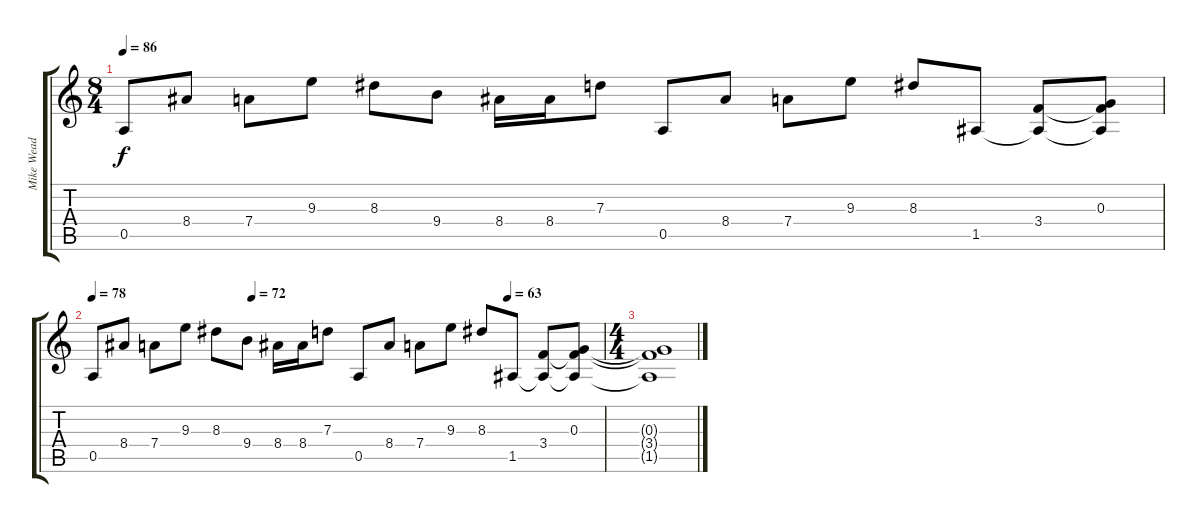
\track ("Mike Wead" "Mike Wead") {instrument distortionguitar}
\staff {score tabs}
\tuning (E4 B3 G3 D3 A2 E2) {hide}
\ts (8 4)
\tempo 86
\clef g2
\ks c
0.5.8{dy f} 8.4.8 7.4.8 9.3.8 8.3.8 9.4.8 8.4.16 8.4.16 7.3.8 0.5.8 8.4.8 7.4.8 9.3.8 8.3.8 1.5.8 (3.4 1.5{t}).8 (0.3 3.4{t} 1.5{t}).8 |
\tempo 78
\tempo (72 0.3125)
\tempo (63 0.8125)
0.5.8 8.4.8 7.4.8 9.3.8 8.3.8 9.4.8 8.4.16 8.4.16 7.3.8 0.5.8 8.4.8 7.4.8 9.3.8 8.3.8 1.5.8 (3.4 1.5{t}).8 (0.3 3.4{t} 1.5{t}).8 |
\ts (4 4)
(0.3{t} 3.4{t} 1.5{t}).1
